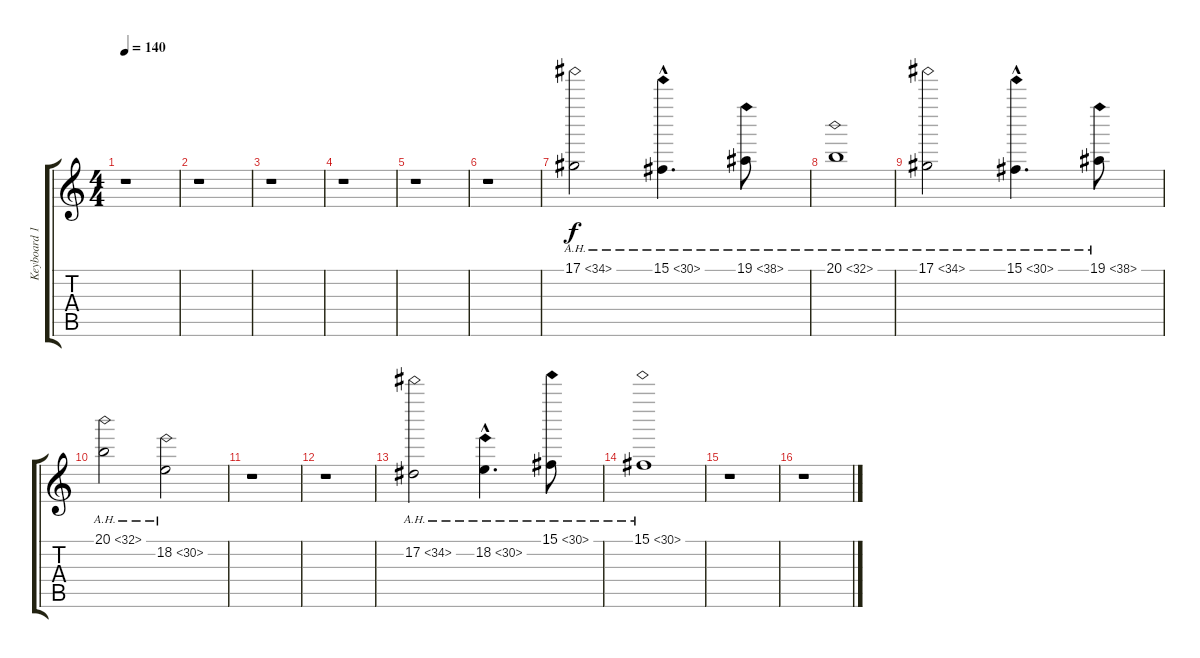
\track ("Keyboard 1" "Keyboard 1") {instrument synthstrings2}
\staff {score tabs}
\tuning (Eb4 Bb3 Gb3 Db3 Ab2 Eb2) {hide}
\ts (4 4)
\tempo 140
\clef g2
\ks c
r.1{dy f} |
r.1 |
r.1 |
r.1 |
r.1 |
r.1 |
17.1{ah 17}.2{volume 3 instrument vibraphone} 15.1{ah 15 hac}.4{d} 19.1{ah 19}.8 |
20.1{ah 12}.1 |
17.1{ah 17}.2 15.1{ah 15 hac}.4{d} 19.1{ah 19}.8 |
20.1{ah 12}.2 18.2{ah 12}.2 |
r.1 |
r.1 |
17.2{ah 17}.2 18.2{ah 12 hac}.4{d} 15.1{ah 15}.8 |
15.1{ah 15}.1 |
r.1 |
r.1
